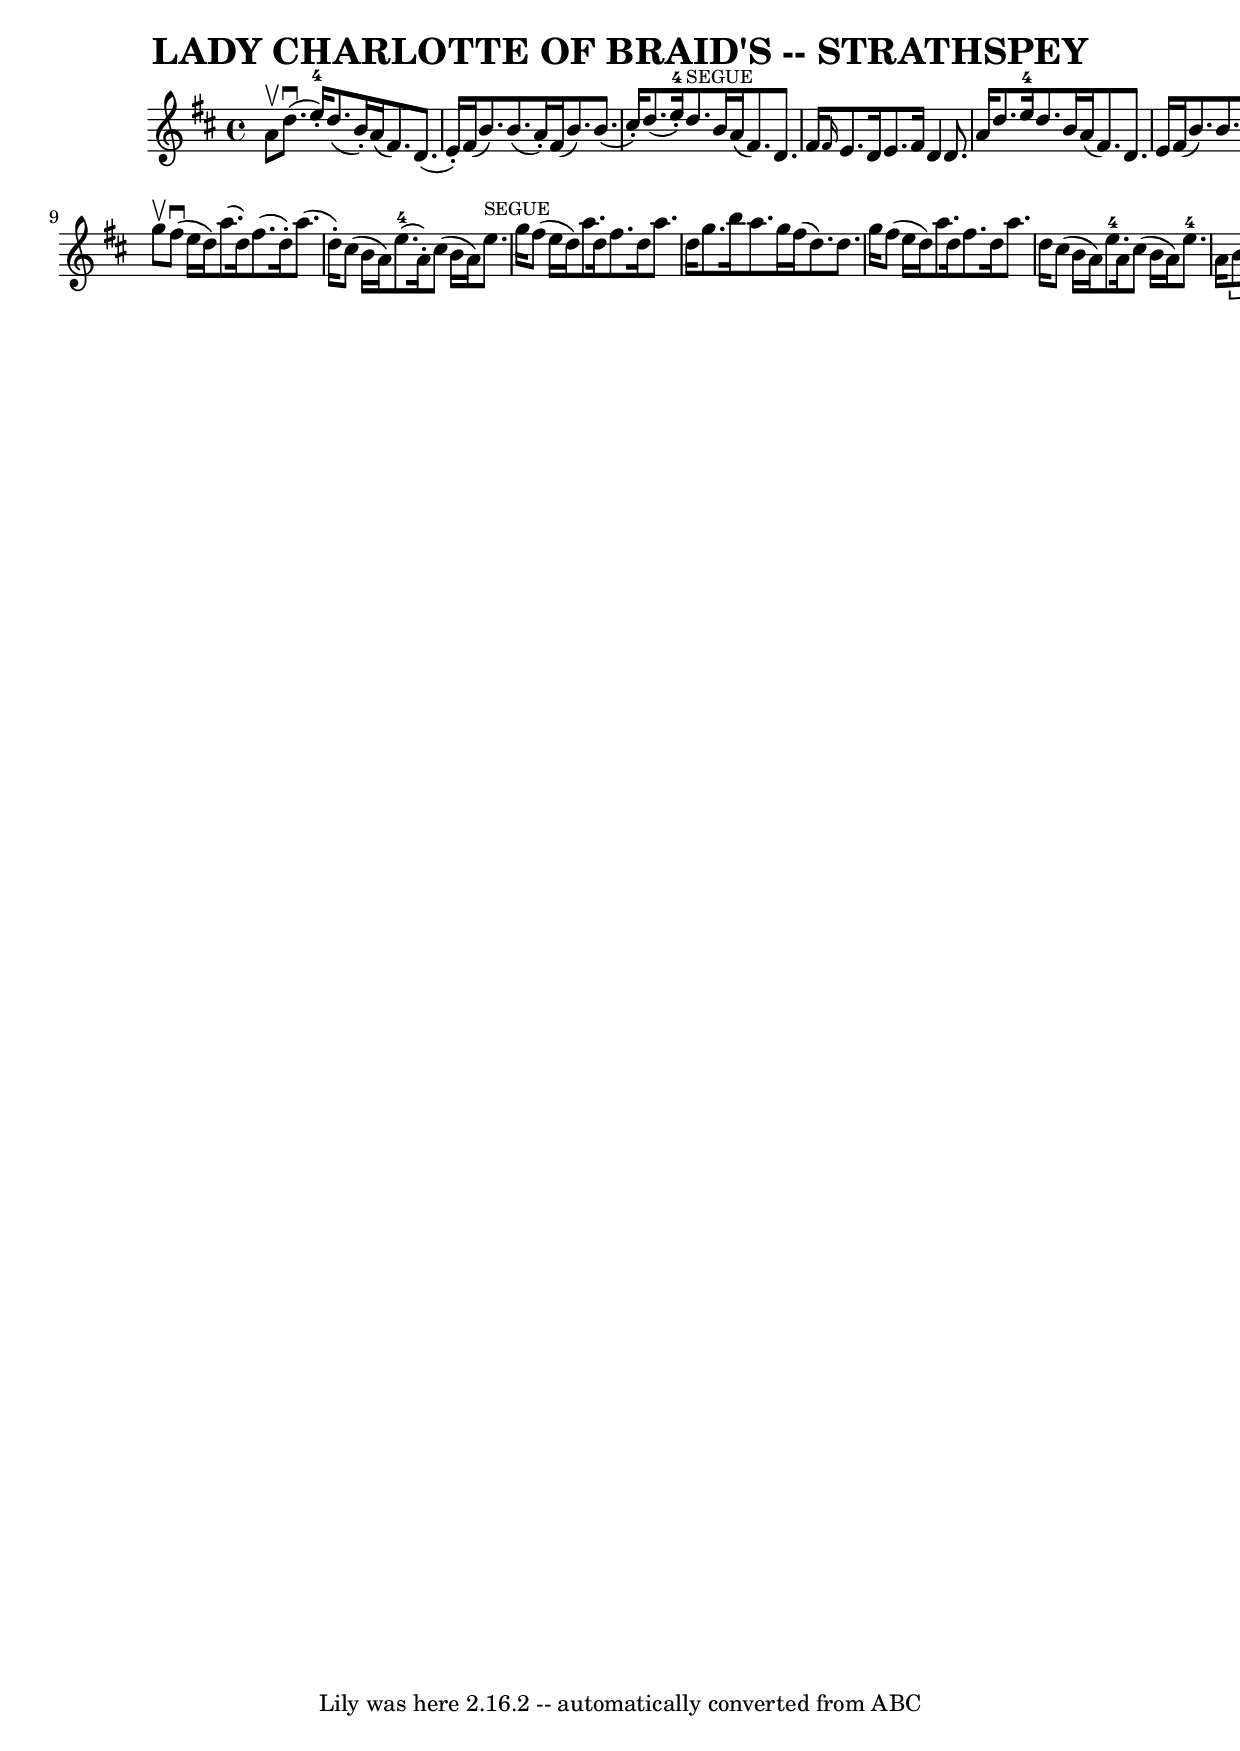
\version "2.16.2"
\include "Mammoth.ily"
\header {
  %% book = "Ryan's Mammoth Collection of Fiddle Tunes"
 crossRefNumber = "1"
 footnotes = ""
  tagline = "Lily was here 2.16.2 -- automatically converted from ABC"
  title = "LADY CHARLOTTE OF BRAID'S -- STRATHSPEY"

}
voicedefault =  {


  \override Staff.TimeSignature #'style = #'C
  \time 4/4 % %slurgracf 1
  
  \key d \major a'8^\upbow    |
 d''8. (^\downbow e''16-4-.) d''8. (b'16-.) a'16 (fs'8.) d'8. (e'16-.)    |
 fs'16 (b'8.) b'8. (a'16-.) fs'16 (b'8.) b'8. (cs''16-.)    |
 d''8. (e''16-4-.) d''8.^\segue b'16 a'16 (fs'8.) d'8. fs'16    |
  \grace {    
 fs'16     } e'8. d'16 e'8. fs'16 d'4 d'8. a'16     |
 d''8. e''16-4 d''8. b'16 a'16 (fs'8.) d'8. e'16      |
 fs'16 (b'8.) b'8. a'16 fs'16 (b'8.) b'8. cs''16     |
 d''8. e''16-4 d''8. b'16 a'16 (fs'8.) d'8. fs'16    |
  \grace { fs'16  
	 } e'8. d'16 e'8. fs'16 d'4 (d''8)   \bar "|." g''8^\upbow    |
 fs''8 (^\downbow e''16 d''16) a''8. (d''16) fs''8. (d''16-.) a''8. (d''16-.)    |
 cs''8 (b'16 a'16) e''8.-4(a'16-.) cs''8 (b'16 a'16) e''8.^\segue g''16     |
 fs''8 (e''16 d''16) a''8. d''16 fs''8. d''16 a''8. d''16     |
 g''8. b''16 a''8. g''16 fs''16 ( d''8.) d''8. g''16     |
 fs''8 (e''16 d''16) a''8. d''16 fs''8. d''16 a''8. d''16     |
 cs''8 ( b'16 a'16) e''8.-4 a'16 cs''8 (b'16 a'16) e''8.-4 a'16     |
  \times 2/3 { b'8 cs''8-3 d''8  
	     }   
  \times 2/3 { cs''8 d''8-3 e''8  
	     }   \times 2/3 { cs''8 e''8 
			-3 fs''8  
			    }   \times 2/3 { e''8-0 fs''8-3 g''8   					   }     |
 fs''8. b''16 a''8. g''16 fs''16 (d''8.) d''8      \bar " |."   

}

\score{
  <<

    \context Staff="default"
    {
      \voicedefault 
      
    }

  >>
  \layout {
    
  }
  \midi {
  }

}
